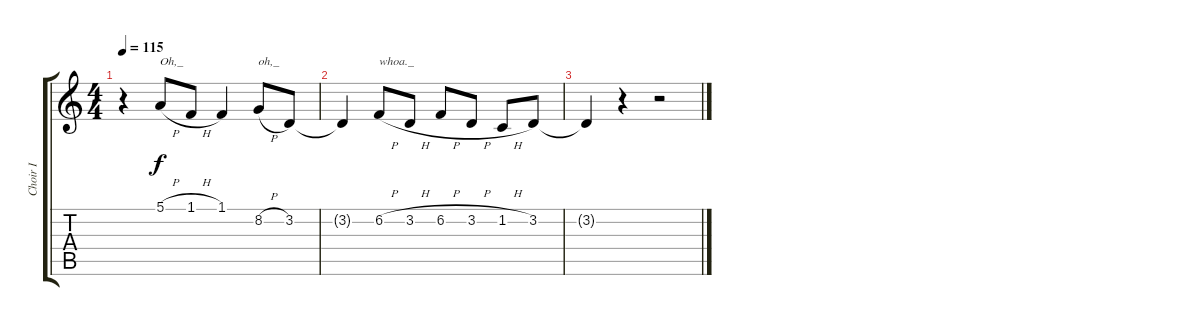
\track ("Choir I" "Choir I") {instrument choiraahs}
\staff {score tabs}
\tuning (E4 B3 G3 D3 A2 E2) {hide}
\ts (4 4)
\tempo 115
\clef g2
\ks c
r.4{dy f} 5.1{h}.8{txt "Oh,_"} 1.1{h}.8 1.1.4 8.2{h}.8{txt "oh,_"} 3.2.8 |
3.2{t}.4 6.2{h}.8{txt "whoa._"} 3.2{h}.8 6.2{h}.8 3.2{h}.8 1.2{h}.8 3.2.8 |
3.2{t}.4 r.4 r.2
